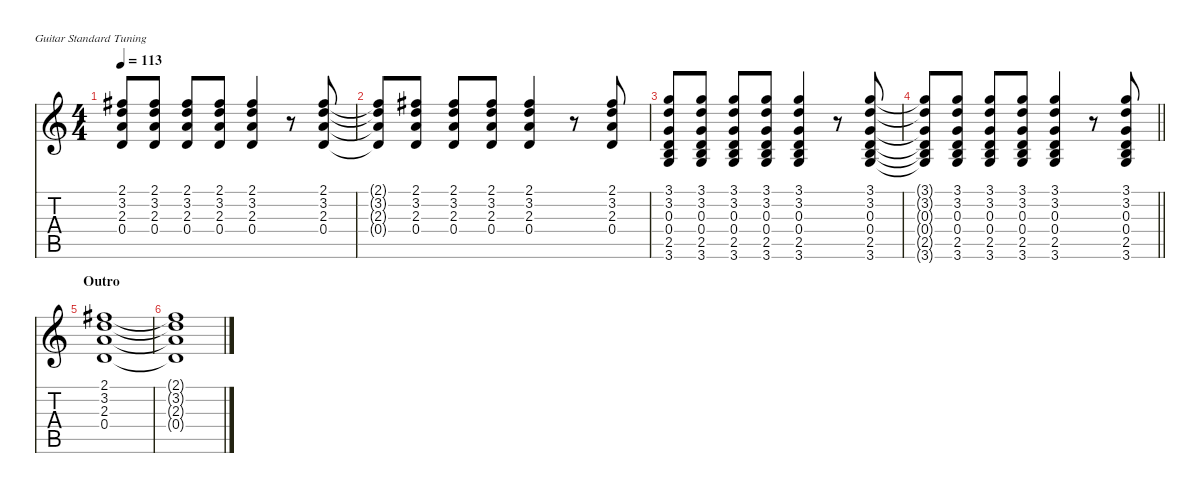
\defaultSystemsLayout 4
\hideDynamics
\bracketExtendMode nobrackets
\singleTrackTrackNamePolicy hidden
\multiTrackTrackNamePolicy hidden
\firstSystemTrackNameMode fullname
\firstSystemTrackNameOrientation horizontal
\otherSystemsTrackNameOrientation horizontal
\track ("Guitar (rythm clean)" "el.guit.") {instrument electricguitarclean}
\staff {score tabs}
\tuning (E4 B3 G3 D3 A2 E2)
\ts (4 4)
\tempo 113
\clef g2
\ks c
(0.4 2.3 3.2 2.1{acc #}).8{dy mf beam Up} (0.4 2.3 3.2 2.1{acc #}).8{beam Up} (0.4 2.3 3.2 2.1{acc #}).8{beam Up} (0.4 2.3 3.2 2.1{acc #}).8{beam Up} (0.4 2.3 3.2 2.1{acc #}).4{beam Up} r.8{beam Up} (0.4 2.3 3.2 2.1{acc #}).8{beam Up} |
(0.4{t} 2.3{t} 3.2{t} 2.1{t acc #}).8{beam Up} (0.4 2.3 3.2 2.1{acc #}).8{beam Up} (0.4 2.3 3.2 2.1{acc #}).8{beam Up} (0.4 2.3 3.2 2.1{acc #}).8{beam Up} (0.4 2.3 3.2 2.1{acc #}).4{beam Up} r.8{beam Up} (0.4 2.3 3.2 2.1{acc #}).8{beam Up} |
(0.4 0.3 3.2 3.1 3.6 2.5).8{beam Up} (0.4 0.3 3.2 3.1 3.6 2.5).8{beam Up} (0.4 0.3 3.2 3.1 3.6 2.5).8{beam Up} (0.4 0.3 3.2 3.1 3.6 2.5).8{beam Up} (0.4 0.3 3.2 3.1 3.6 2.5).4{beam Up} r.8{beam Up} (0.4 0.3 3.2 3.1 3.6 2.5).8{beam Up} |
\barLineRight lightlight
(0.4{t} 0.3{t} 3.2{t} 3.1{t} 3.6{t} 2.5{t}).8{beam Up} (0.4 0.3 3.2 3.1 3.6 2.5).8{beam Up} (0.4 0.3 3.2 3.1 3.6 2.5).8{beam Up} (0.4 0.3 3.2 3.1 3.6 2.5).8{beam Up} (0.4 0.3 3.2 3.1 3.6 2.5).4{beam Up} r.8{beam Up} (0.4 0.3 3.2 3.1 3.6 2.5).8{beam Up} |
\section ("" "Outro")
(0.4 2.3 3.2 2.1{acc #}).1{beam Up} |
(0.4{t} 2.3{t} 3.2{t} 2.1{t acc #}).1{beam Up}
